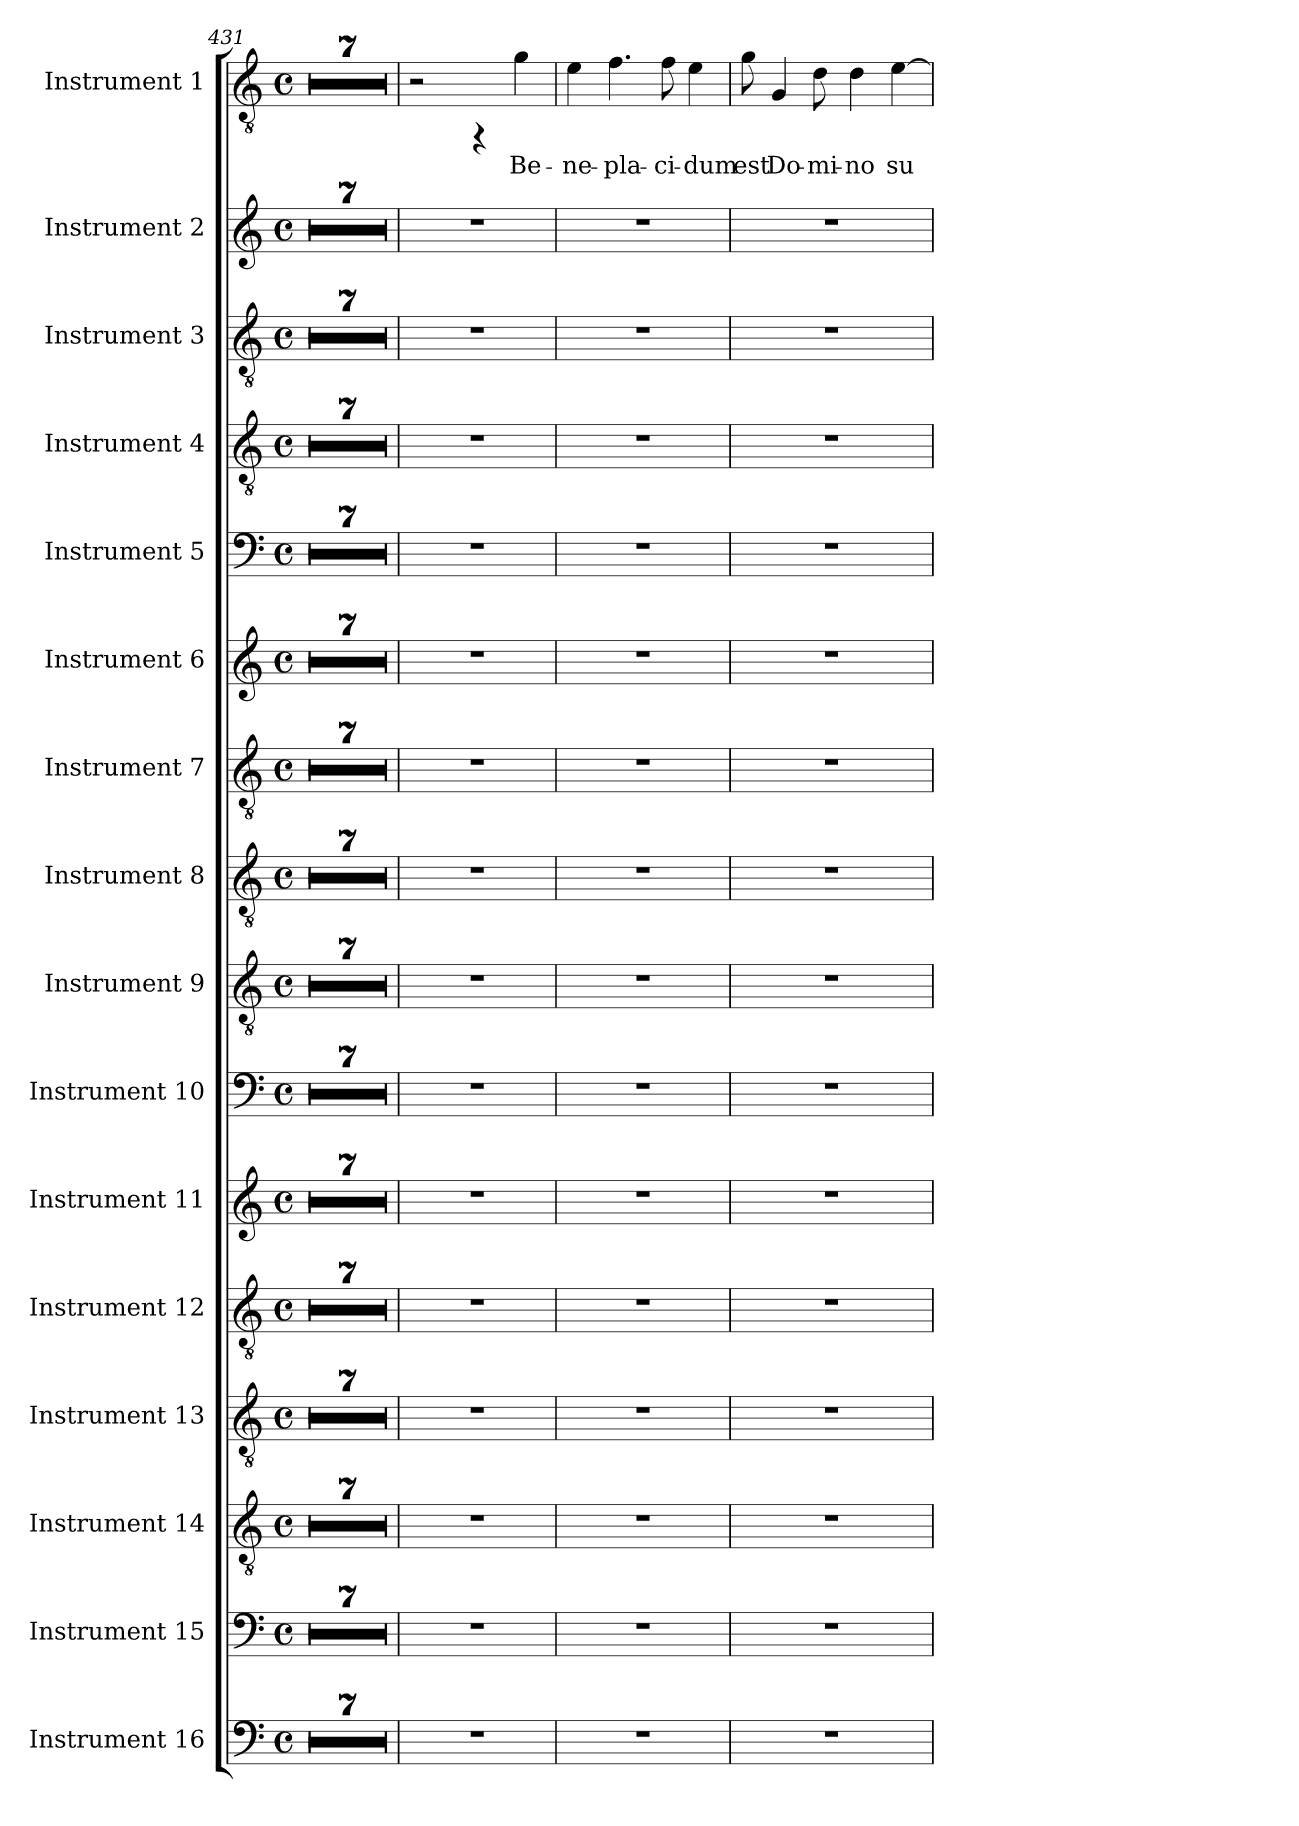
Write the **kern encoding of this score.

**kern	**kern	**kern	**kern	**kern	**kern	**kern	**kern	**kern	**kern	**kern	**kern	**kern	**kern	**kern	**kern	**text
*part16	*part15	*part14	*part13	*part12	*part11	*part10	*part9	*part8	*part7	*part6	*part5	*part4	*part3	*part2	*part1	*part1
*staff16	*staff15	*staff14	*staff13	*staff12	*staff11	*staff10	*staff9	*staff8	*staff7	*staff6	*staff5	*staff4	*staff3	*staff2	*staff1	*staff1
*I"Instrument 16	*I"Instrument 15	*I"Instrument 14	*I"Instrument 13	*I"Instrument 12	*I"Instrument 11	*I"Instrument 10	*I"Instrument 9	*I"Instrument 8	*I"Instrument 7	*I"Instrument 6	*I"Instrument 5	*I"Instrument 4	*I"Instrument 3	*I"Instrument 2	*I"Instrument 1	*
*clefF4	*clefF4	*clefGv2	*clefGv2	*clefGv2	*clefG2	*clefF4	*clefGv2	*clefGv2	*clefGv2	*clefG2	*clefF4	*clefGv2	*clefGv2	*clefG2	*clefGv2	*
*k[]	*k[]	*k[]	*k[]	*k[]	*k[]	*k[]	*k[]	*k[]	*k[]	*k[]	*k[]	*k[]	*k[]	*k[]	*k[]	*
*C:	*C:	*C:	*C:	*C:	*C:	*C:	*C:	*C:	*C:	*C:	*C:	*C:	*C:	*C:	*C:	*
*M4/4	*M4/4	*M4/4	*M4/4	*M4/4	*M4/4	*M4/4	*M4/4	*M4/4	*M4/4	*M4/4	*M4/4	*M4/4	*M4/4	*M4/4	*M4/4	*
*met(c)	*met(c)	*met(c)	*met(c)	*met(c)	*met(c)	*met(c)	*met(c)	*met(c)	*met(c)	*met(c)	*met(c)	*met(c)	*met(c)	*met(c)	*met(c)	*
=431	=431	=431	=431	=431	=431	=431	=431	=431	=431	=431	=431	=431	=431	=431	=431	=431
1r	1r	1r	1r	1r	1r	1r	1r	1r	1r	1r	1r	1r	1r	1r	1r	.
=432	=432	=432	=432	=432	=432	=432	=432	=432	=432	=432	=432	=432	=432	=432	=432	=432
1r	1r	1r	1r	1r	1r	1r	1r	1r	1r	1r	1r	1r	1r	1r	1r	.
=433	=433	=433	=433	=433	=433	=433	=433	=433	=433	=433	=433	=433	=433	=433	=433	=433
1r	1r	1r	1r	1r	1r	1r	1r	1r	1r	1r	1r	1r	1r	1r	1r	.
=434	=434	=434	=434	=434	=434	=434	=434	=434	=434	=434	=434	=434	=434	=434	=434	=434
1r	1r	1r	1r	1r	1r	1r	1r	1r	1r	1r	1r	1r	1r	1r	1r	.
=435	=435	=435	=435	=435	=435	=435	=435	=435	=435	=435	=435	=435	=435	=435	=435	=435
1r	1r	1r	1r	1r	1r	1r	1r	1r	1r	1r	1r	1r	1r	1r	1r	.
=436	=436	=436	=436	=436	=436	=436	=436	=436	=436	=436	=436	=436	=436	=436	=436	=436
1r	1r	1r	1r	1r	1r	1r	1r	1r	1r	1r	1r	1r	1r	1r	1r	.
=437	=437	=437	=437	=437	=437	=437	=437	=437	=437	=437	=437	=437	=437	=437	=437	=437
1r	1r	1r	1r	1r	1r	1r	1r	1r	1r	1r	1r	1r	1r	1r	1r	.
=438	=438	=438	=438	=438	=438	=438	=438	=438	=438	=438	=438	=438	=438	=438	=438	=438
1r	1r	1r	1r	1r	1r	1r	1r	1r	1r	1r	1r	1r	1r	1r	2r	.
.	.	.	.	.	.	.	.	.	.	.	.	.	.	.	4rFF	.
!	!	!	!	!	!	!	!	!	!	!	!	!	!	!	!	!LO:LY:b:cj
.	.	.	.	.	.	.	.	.	.	.	.	.	.	.	4g\	Be-
!!LO:LB:g=z
=439	=439	=439	=439	=439	=439	=439	=439	=439	=439	=439	=439	=439	=439	=439	=439	=439
!	!	!	!	!	!	!	!	!	!	!	!	!	!	!	!	!LO:LY:b:cj
1r	1r	1r	1r	1r	1r	1r	1r	1r	1r	1r	1r	1r	1r	1r	4e\	-ne-
!	!	!	!	!	!	!	!	!	!	!	!	!	!	!	!	!LO:LY:b:cj
.	.	.	.	.	.	.	.	.	.	.	.	.	.	.	4.f\	-pla-
!	!	!	!	!	!	!	!	!	!	!	!	!	!	!	!	!LO:LY:b:cj
.	.	.	.	.	.	.	.	.	.	.	.	.	.	.	8f\	-ci-
!	!	!	!	!	!	!	!	!	!	!	!	!	!	!	!	!LO:LY:b:cj
.	.	.	.	.	.	.	.	.	.	.	.	.	.	.	4e\	-dum
=440	=440	=440	=440	=440	=440	=440	=440	=440	=440	=440	=440	=440	=440	=440	=440	=440
!	!	!	!	!	!	!	!	!	!	!	!	!	!	!	!	!LO:LY:b:cj
1r	1r	1r	1r	1r	1r	1r	1r	1r	1r	1r	1r	1r	1r	1r	8g\	est
!	!	!	!	!	!	!	!	!	!	!	!	!	!	!	!	!LO:LY:b:cj
.	.	.	.	.	.	.	.	.	.	.	.	.	.	.	4G/	Do-
!	!	!	!	!	!	!	!	!	!	!	!	!	!	!	!	!LO:LY:b:cj
.	.	.	.	.	.	.	.	.	.	.	.	.	.	.	8d\	-mi-
!	!	!	!	!	!	!	!	!	!	!	!	!	!	!	!	!LO:LY:b:cj
.	.	.	.	.	.	.	.	.	.	.	.	.	.	.	4d\	-no
!	!	!	!	!	!	!	!	!	!	!	!	!	!	!	!	!LO:LY:b:cj
.	.	.	.	.	.	.	.	.	.	.	.	.	.	.	[>4e\	su-
=	=	=	=	=	=	=	=	=	=	=	=	=	=	=	=	=
*-	*-	*-	*-	*-	*-	*-	*-	*-	*-	*-	*-	*-	*-	*-	*-	*-
